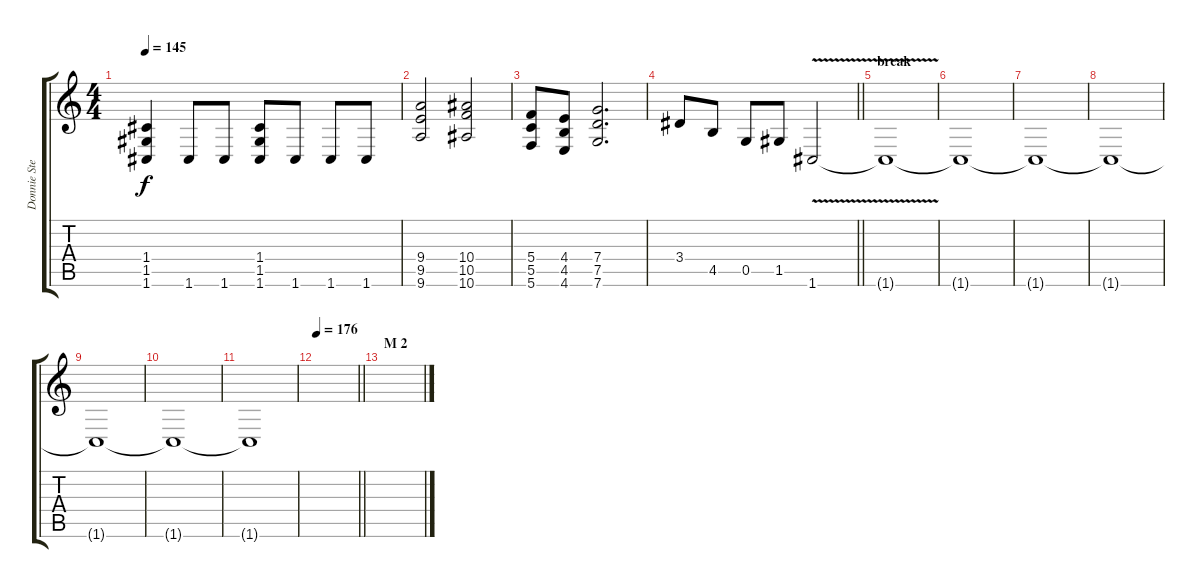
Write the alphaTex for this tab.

\track ("Donnie Steele" "Donnie Ste") {instrument distortionguitar}
\staff {score tabs}
\tuning (D4 A3 F3 C3 G2 C2) {hide}
\ts (4 4)
\tempo 145
\clef g2
\ks c
(1.4 1.5 1.6).4{dy f} 1.6.8 1.6.8 (1.4 1.5 1.6).8 1.6.8 1.6.8 1.6.8 |
(9.4 9.5 9.6).2 (10.4 10.5 10.6).2 |
(5.4 5.5 5.6).8 (4.4 4.5 4.6).8 (7.4 7.5 7.6).2{d} |
\barLineRight lightlight
3.4.8 4.5.8 0.5.8 1.5.8 1.6{v}.2 |
\section ("" "break")
1.6{t}.1 |
1.6{t}.1 |
1.6{t}.1 |
1.6{t}.1{volume 0} |
1.6{t}.1 |
1.6{t}.1 |
1.6{t}.1 |
\tempo 176
\barLineRight lightlight
|
\section ("" "M 2")
